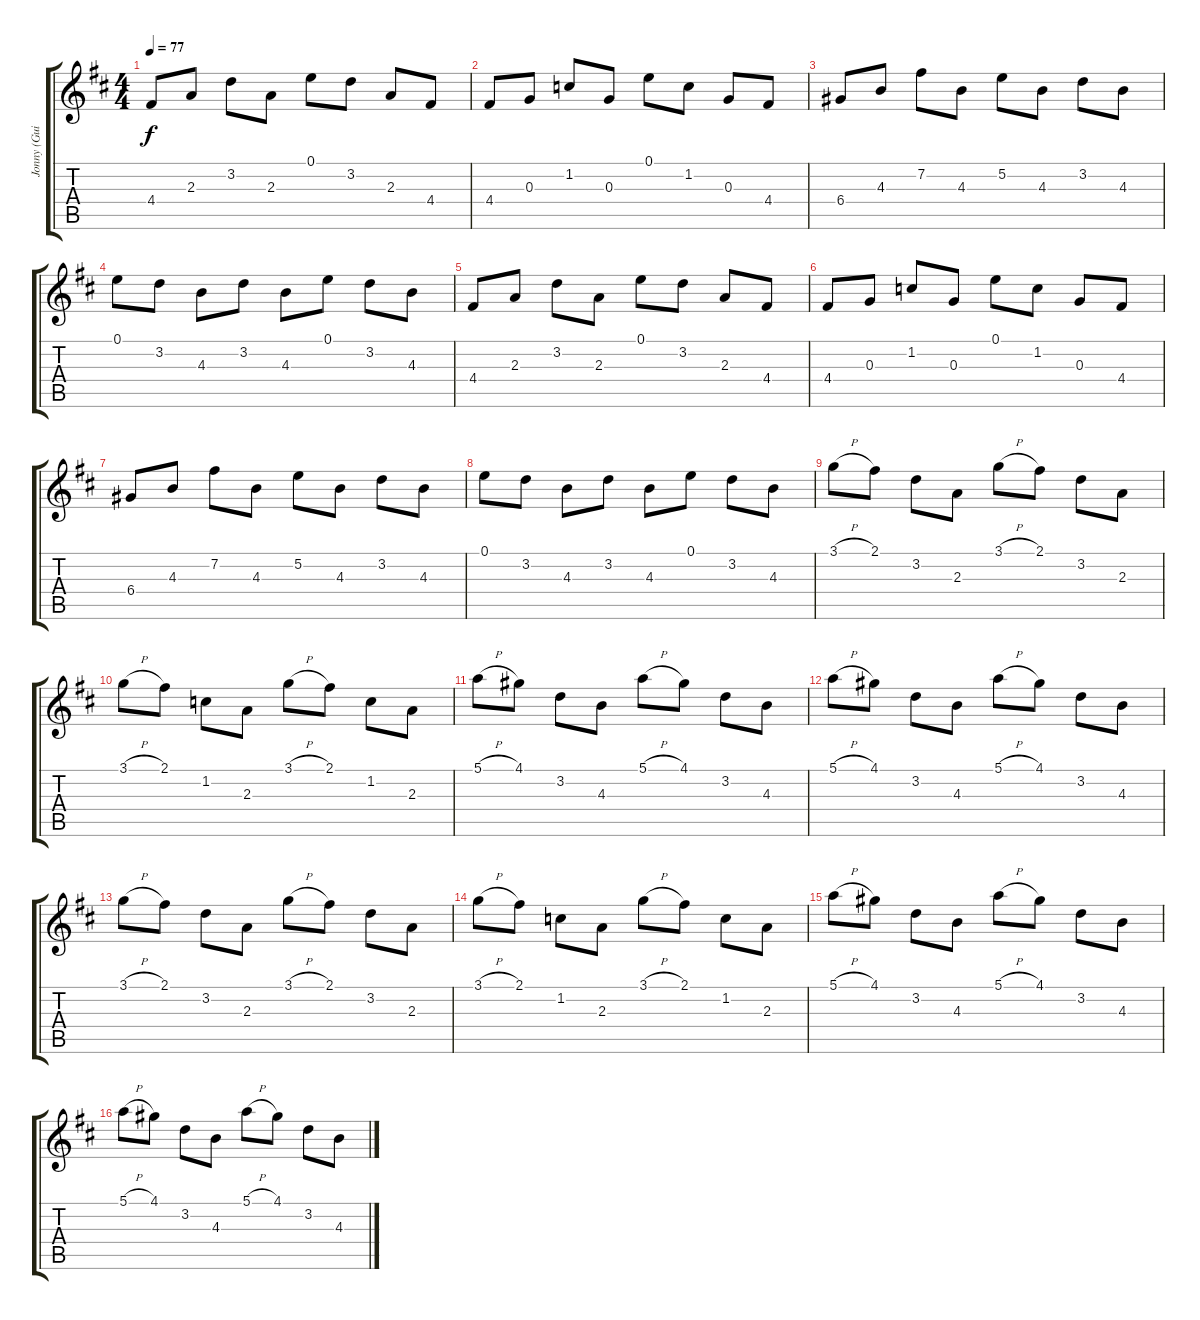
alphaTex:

\track ("Jonny (Guitar 1)" "Jonny (Gui") {instrument overdrivenguitar}
\staff {score tabs}
\tuning (E4 B3 G3 D3 A2 E2) {hide}
\ts (4 4)
\tempo 77
\clef g2
\ks d
4.4.8{dy f volume 13 instrument electricguitarjazz} 2.3.8 3.2.8 2.3.8 0.1.8 3.2.8 2.3.8 4.4.8 |
4.4.8 0.3.8 1.2.8 0.3.8 0.1.8 1.2.8 0.3.8 4.4.8 |
6.4.8 4.3.8 7.2.8 4.3.8 5.2.8 4.3.8 3.2.8 4.3.8 |
0.1.8 3.2.8 4.3.8 3.2.8 4.3.8 0.1.8 3.2.8 4.3.8 |
4.4.8{volume 13 instrument electricguitarjazz} 2.3.8 3.2.8 2.3.8 0.1.8 3.2.8 2.3.8 4.4.8 |
4.4.8 0.3.8 1.2.8 0.3.8 0.1.8 1.2.8 0.3.8 4.4.8 |
6.4.8 4.3.8 7.2.8 4.3.8 5.2.8 4.3.8 3.2.8 4.3.8 |
0.1.8 3.2.8 4.3.8 3.2.8 4.3.8 0.1.8 3.2.8 4.3.8 |
3.1{h}.8{volume 11 instrument overdrivenguitar} 2.1.8 3.2.8 2.3.8 3.1{h}.8 2.1.8 3.2.8 2.3.8 |
3.1{h}.8 2.1.8 1.2.8 2.3.8 3.1{h}.8 2.1.8 1.2.8 2.3.8 |
5.1{h}.8 4.1.8 3.2.8 4.3.8 5.1{h}.8 4.1.8 3.2.8 4.3.8 |
5.1{h}.8 4.1.8 3.2.8 4.3.8 5.1{h}.8 4.1.8 3.2.8 4.3.8 |
3.1{h}.8{volume 11 instrument overdrivenguitar} 2.1.8 3.2.8 2.3.8 3.1{h}.8 2.1.8 3.2.8 2.3.8 |
3.1{h}.8 2.1.8 1.2.8 2.3.8 3.1{h}.8 2.1.8 1.2.8 2.3.8 |
5.1{h}.8 4.1.8 3.2.8 4.3.8 5.1{h}.8 4.1.8 3.2.8 4.3.8 |
5.1{h}.8 4.1.8 3.2.8 4.3.8 5.1{h}.8 4.1.8 3.2.8 4.3.8
